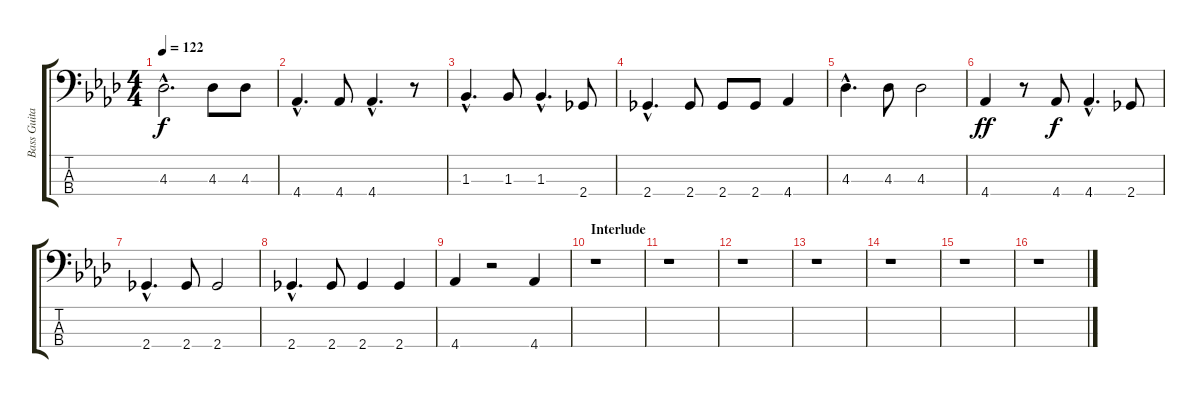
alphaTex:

\track ("Bass Guitar" "Bass Guita") {instrument synthbass1}
\staff {score tabs}
\tuning (G2 D2 A1 E1) {hide}
\ts (4 4)
\tempo 122
\clef f4
\ks ab
4.3{hac}.2{d dy f} 4.3.8 4.3.8 |
4.4{hac}.4{d} 4.4.8 4.4{hac}.4{d} r.8 |
1.3{hac}.4{d} 1.3.8 1.3{hac}.4{d} 2.4.8 |
2.4{hac}.4{d} 2.4.8 2.4.8 2.4.8 4.4.4 |
4.3{hac}.4{d} 4.3.8 4.3.2 |
4.4.4{dy ff} r.8 4.4.8{dy f} 4.4{hac}.4{d} 2.4.8 |
2.4{hac}.4{d} 2.4.8 2.4.2 |
2.4{hac}.4{d} 2.4.8 2.4.4 2.4.4 |
4.4.4 r.2 4.4.4 |
\section ("" "Interlude")
r.1 |
r.1 |
r.1 |
r.1 |
r.1 |
r.1 |
r.1
